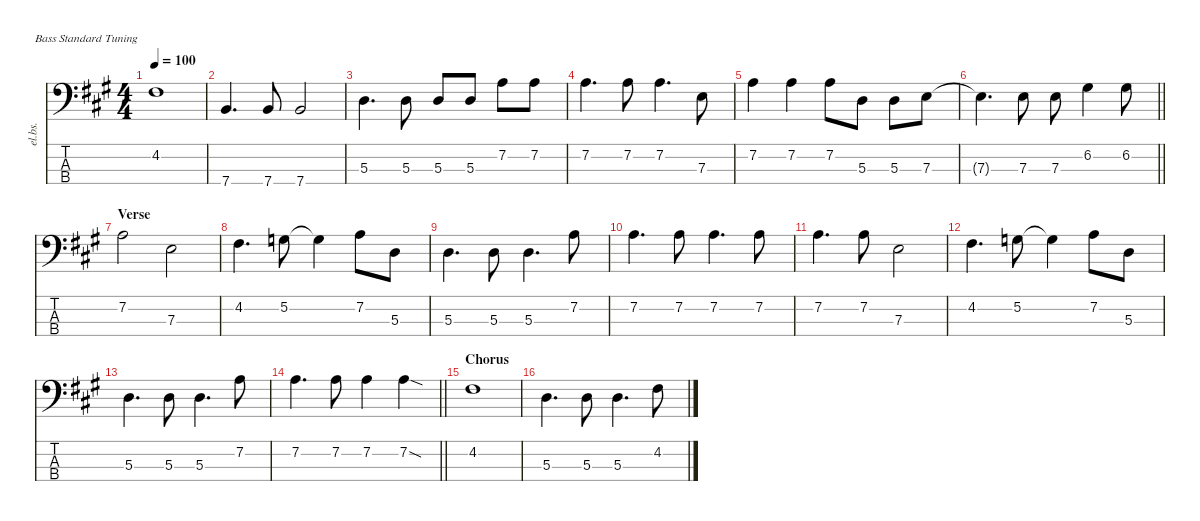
\defaultSystemsLayout 4
\hideDynamics
\bracketExtendMode nobrackets
\otherSystemsTrackNameOrientation horizontal
\track ("Bass" "el.bs.") {instrument electricbasspick}
\staff {score tabs}
\tuning (G2 D2 A1 E1)
\ts (4 4)
\tempo 100
\clef f4
\ks a
4.2{acc #}.1{dy f beam Down} |
7.4{acc forcenatural}.4{d beam Up} 7.4{acc forcenatural}.8{beam Up} 7.4{acc forcenatural}.2{beam Up} |
5.3{acc forcenatural}.4{d beam Down} 5.3{acc forcenatural}.8{beam Down} 5.3{acc forcenatural}.8{beam Up} 5.3{acc forcenatural}.8{beam Up} 7.2{acc forcenatural}.8{beam Down} 7.2{acc forcenatural}.8{beam Down} |
7.2{acc forcenatural}.4{d beam Down} 7.2{acc forcenatural}.8{beam Down} 7.2{acc forcenatural}.4{d beam Down} 7.3{acc forcenatural}.8{beam Down} |
7.2{acc forcenatural}.4{beam Down} 7.2{acc forcenatural}.4{beam Down} 7.2{acc forcenatural}.8{beam Down} 5.3{acc forcenatural}.8{beam Down} 5.3{acc forcenatural}.8{beam Down} 7.3{acc forcenatural}.8{beam Down} |
\barLineRight lightlight
7.3{t acc forcenatural}.4{d beam Down} 7.3{acc forcenatural}.8{beam Down} 7.3{acc forcenatural}.8{beam Down} 6.2{acc #}.4{beam Down} 6.2{acc #}.8{beam Down} |
\section ("" "Verse")
7.2{acc forcenatural}.2{beam Down} 7.3{acc forcenatural}.2{beam Down} |
4.2{acc #}.4{d beam Down} 5.2{acc forcenatural}.8{beam Down} 5.2{t acc forcenatural}.4{beam Down} 7.2{acc forcenatural}.8{beam Down} 5.3{acc forcenatural}.8{beam Down} |
5.3{acc forcenatural}.4{d beam Down} 5.3{acc forcenatural}.8{beam Down} 5.3{acc forcenatural}.4{d beam Down} 7.2{acc forcenatural}.8{beam Down} |
7.2{acc forcenatural}.4{d beam Down} 7.2{acc forcenatural}.8{beam Down} 7.2{acc forcenatural}.4{d beam Down} 7.2{acc forcenatural}.8{beam Down} |
7.2{acc forcenatural}.4{d beam Down} 7.2{acc forcenatural}.8{beam Down} 7.3{acc forcenatural}.2{beam Down} |
4.2{acc #}.4{d beam Down} 5.2{acc forcenatural}.8{beam Down} 5.2{t acc forcenatural}.4{beam Down} 7.2{acc forcenatural}.8{beam Down} 5.3{acc forcenatural}.8{beam Down} |
5.3{acc forcenatural}.4{d beam Down} 5.3{acc forcenatural}.8{beam Down} 5.3{acc forcenatural}.4{d beam Down} 7.2{acc forcenatural}.8{beam Down} |
\barLineRight lightlight
7.2{acc forcenatural}.4{d beam Down} 7.2{acc forcenatural}.8{beam Down} 7.2{acc forcenatural}.4{beam Down} 7.2{sod acc forcenatural}.4{beam Down} |
\section ("" "Chorus")
4.2{acc #}.1{beam Down} |
5.3{acc forcenatural}.4{d beam Down} 5.3{acc forcenatural}.8{beam Down} 5.3{acc forcenatural}.4{d beam Down} 4.2{acc #}.8{beam Down}
